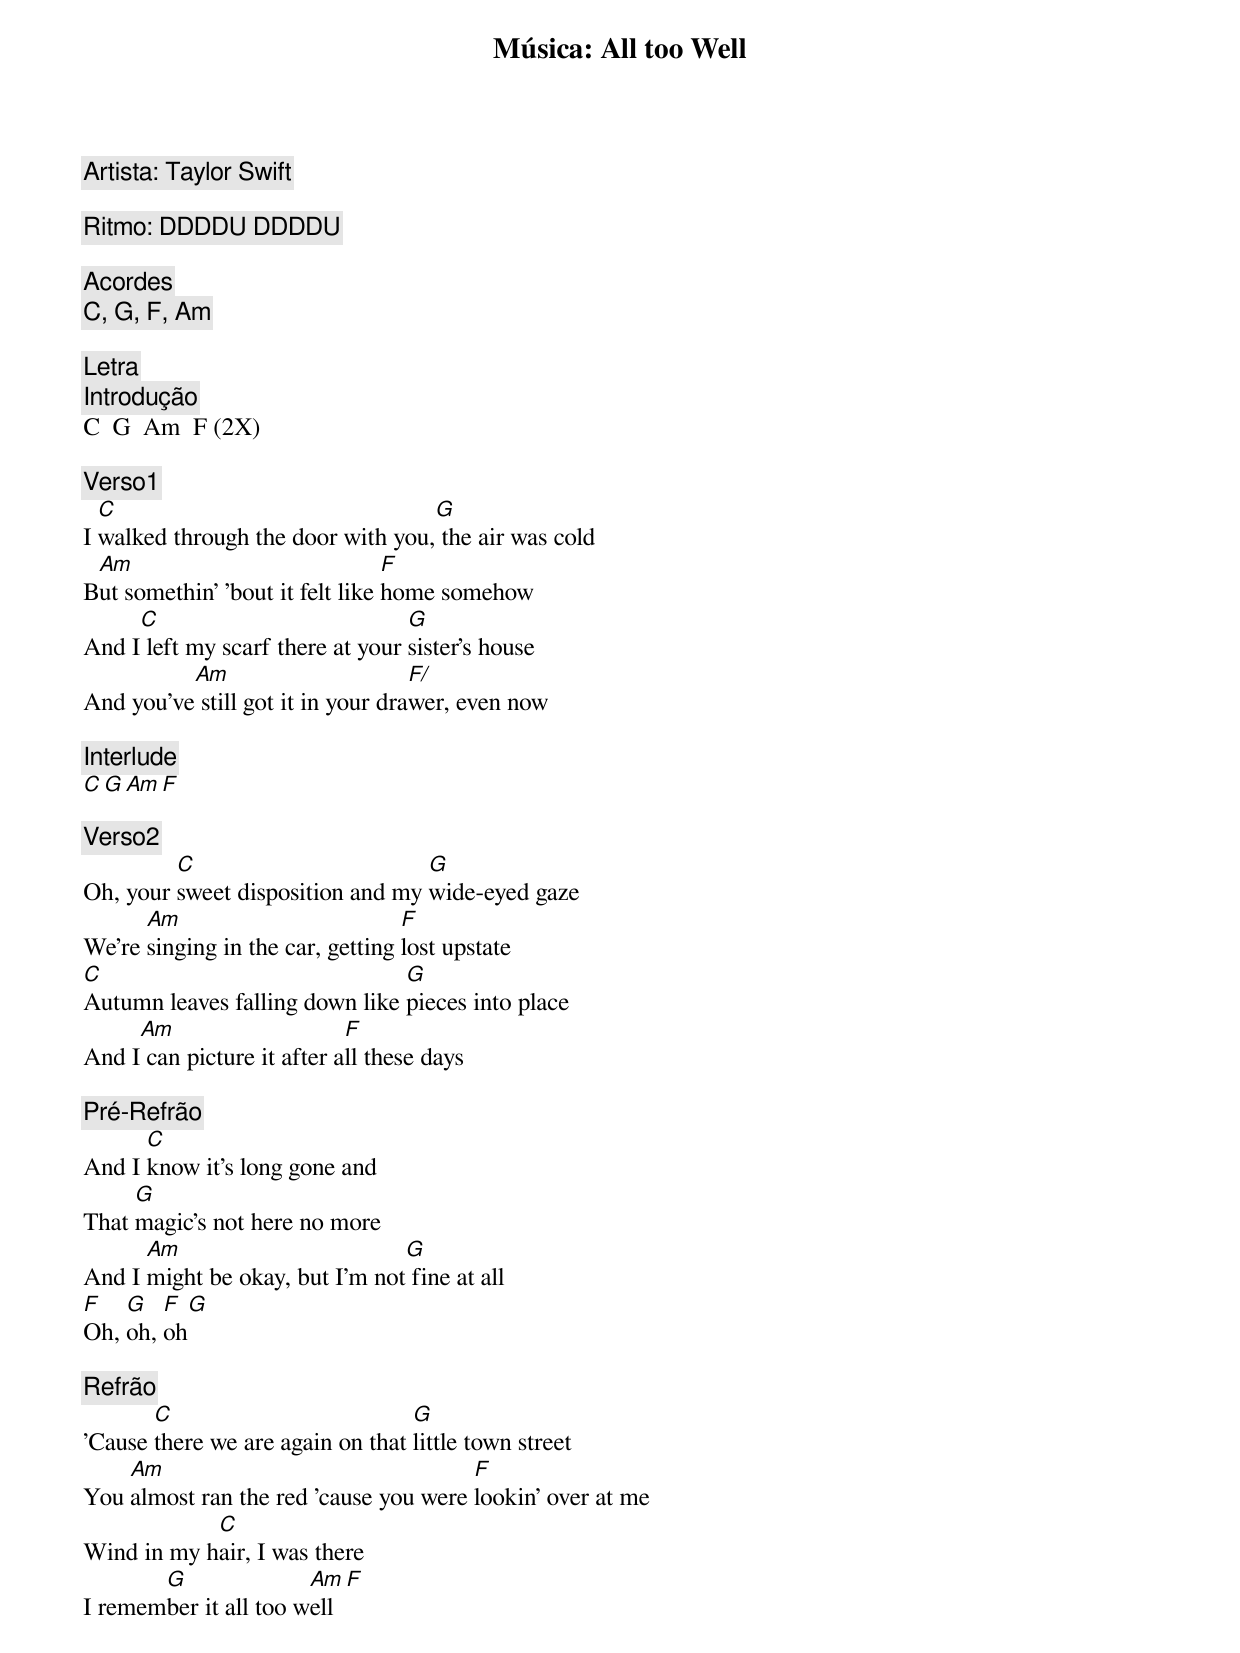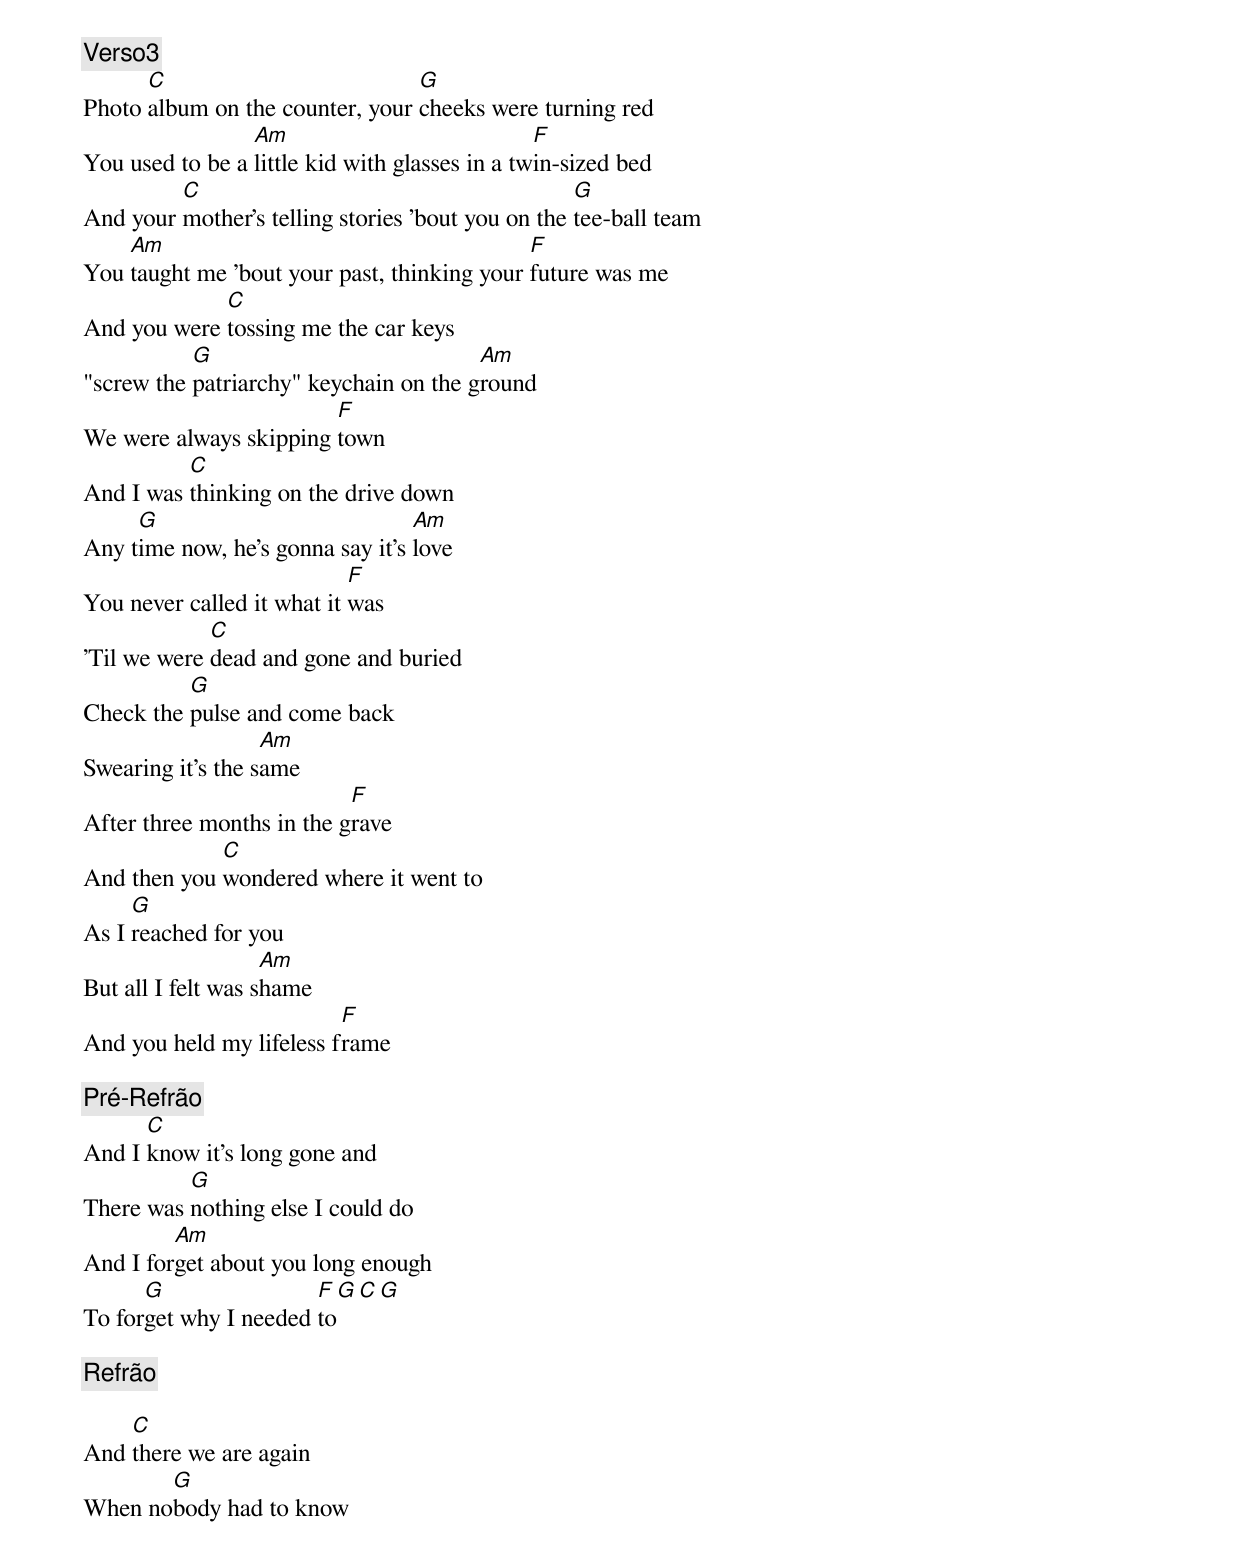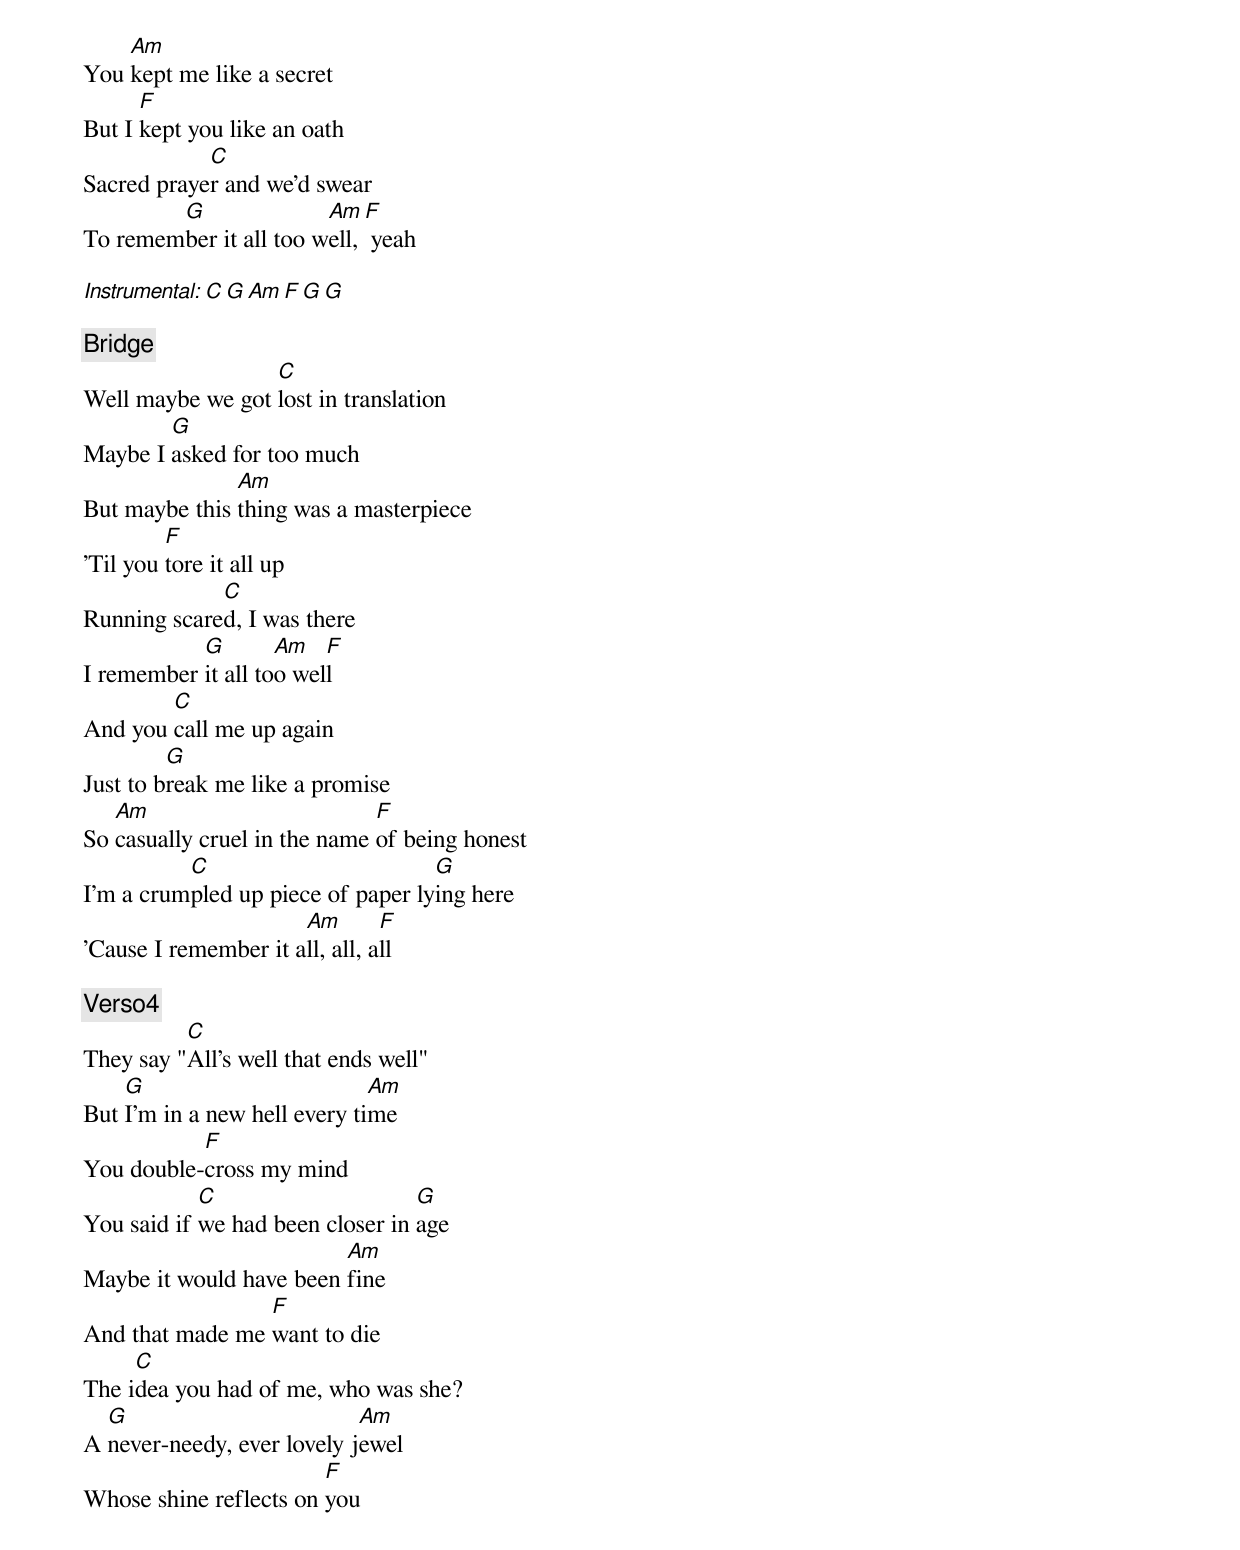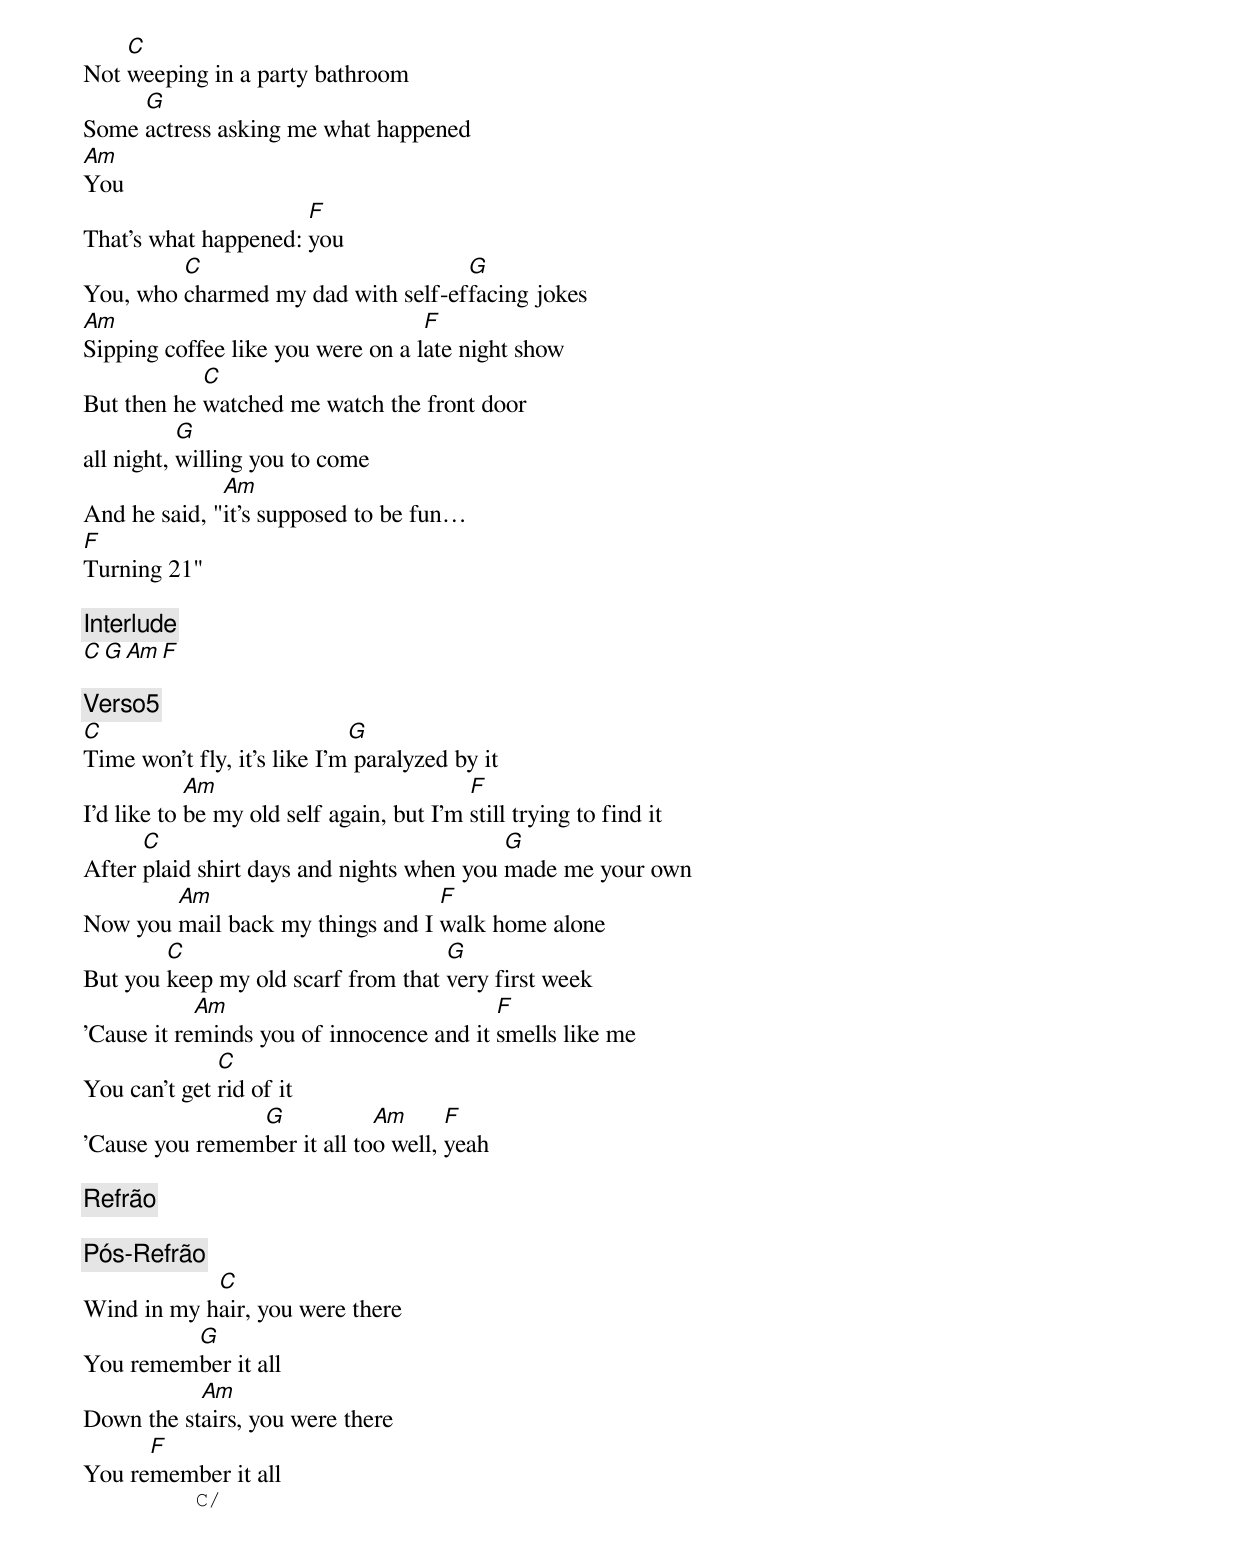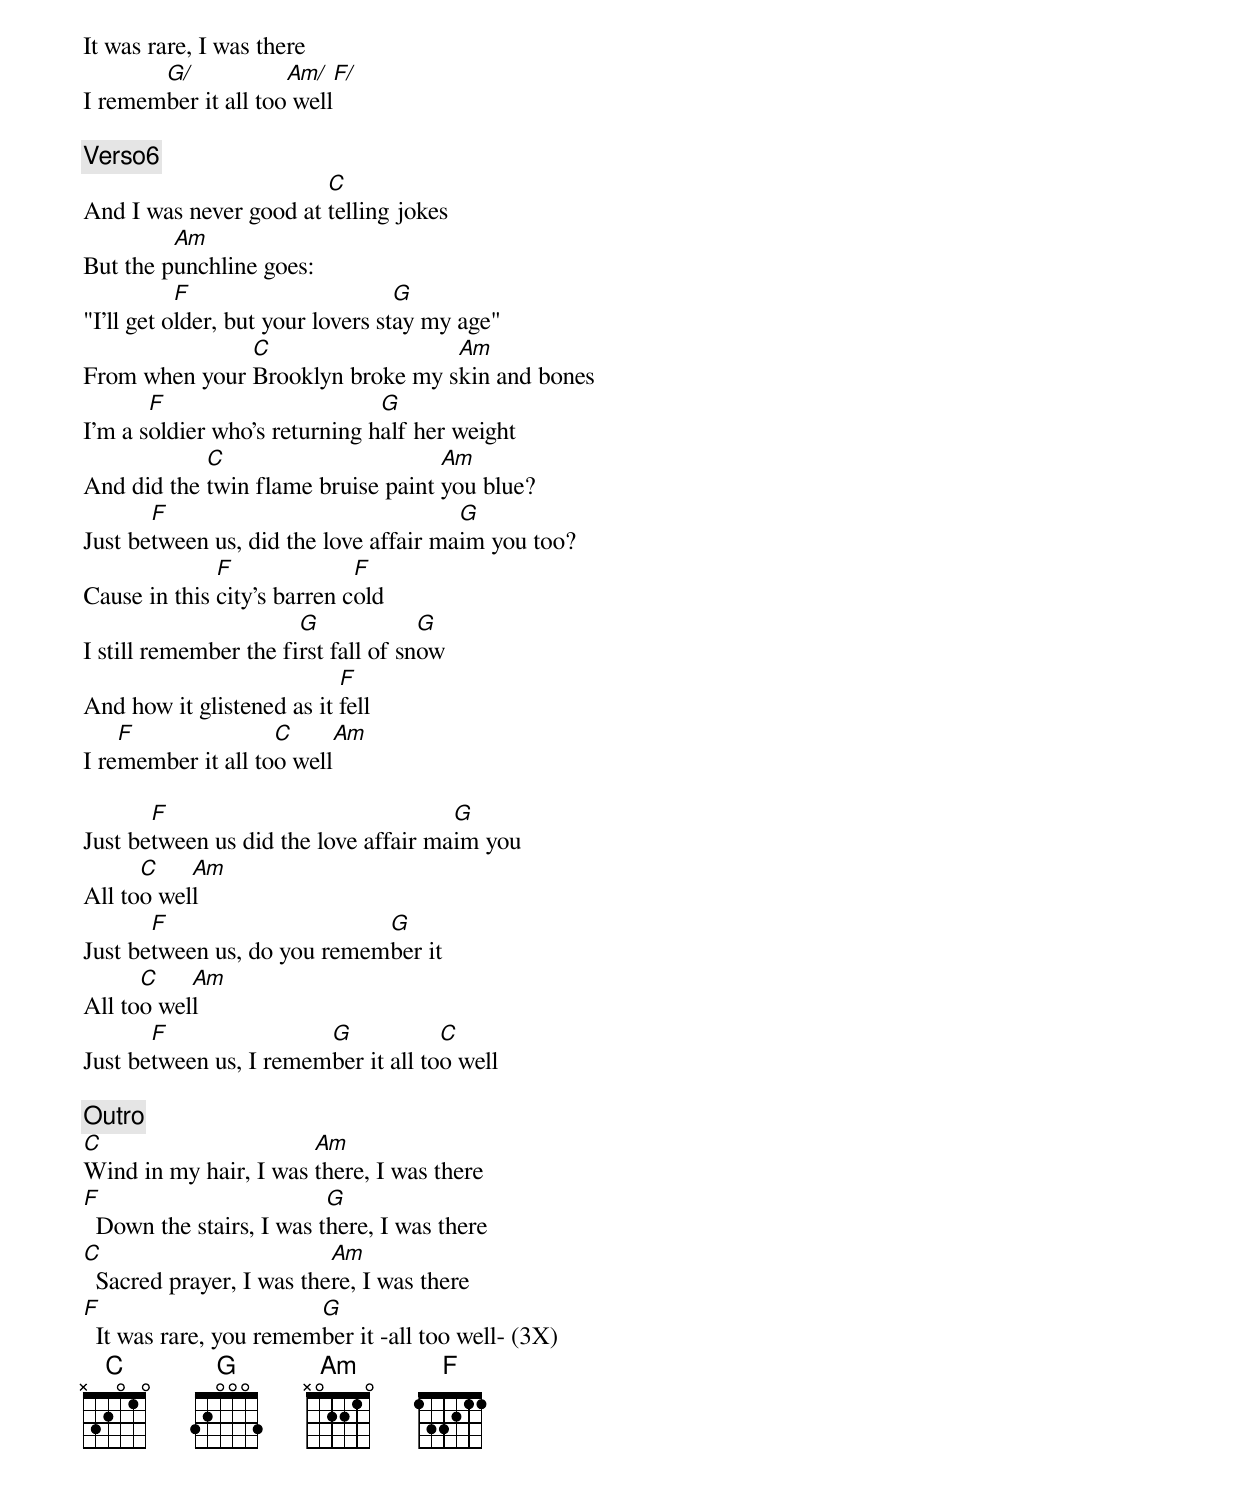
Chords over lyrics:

Música: All too Well

Artista: Taylor Swift

Ritmo: DDDDU DDDDU

[Acordes]
C, G, F, Am

[Letra]
[Introdução]
C  G  Am  F (2X)

[Verso1]
  C                                G
I walked through the door with you, the air was cold
 Am                              F
But somethin' 'bout it felt like home somehow
     C                            G
And I left my scarf there at your sister's house
          Am                       F/
And you've still got it in your drawer, even now

[Interlude]
C  G  Am  F

[Verso2]
         C                        G
Oh, your sweet disposition and my wide-eyed gaze
      Am                          F
We're singing in the car, getting lost upstate
C                               G
Autumn leaves falling down like pieces into place
     Am                     F
And I can picture it after all these days

[Pré-Refrão]
      C
And I know it's long gone and
     G
That magic's not here no more
      Am                        G
And I might be okay, but I'm not fine at all
F   G   F    G
Oh, oh, oh

[Refrão]
       C                          G
'Causе there we arе again on that little town street
    Am                                 F
You almost ran the red 'cause you were lookin' over at me
            C
Wind in my hair, I was there
       G               Am   F
I remember it all too well

[Verso3]
      C                          G
Photo album on the counter, your cheeks were turning red
                 Am                             F
You used to be a little kid with glasses in a twin-sized bed
         C                                         G
And your mother's telling stories 'bout you on the tee-ball team
    Am                                       F
You taught me 'bout your past, thinking your future was me
             C
And you were tossing me the car keys
           G                            Am
"screw the patriarchy" keychain on the ground
                        F
We were always skipping town
          C
And I was thinking on the drive down
     G                            Am
Any time now, he's gonna say it's love
                            F
You never called it what it was
             C
'Til we were dead and gone and buried
          G
Check the pulse and come back
                   Am
Swearing it's the same
                           F
After three months in the grave
             C
And then you wondered where it went to
     G
As I reached for you
                    Am
But all I felt was shame
                          F
And you held my lifeless frame

[Pré-Refrão]
      C
And I know it's long gone and
          G
There was nothing else I could do
         Am
And I forget about you long enough
      G                F  G  C  G
To forget why I needed to

[Refrão]

    C
And there we are again
       G
When nobody had to know
    Am
You kept me like a secret
      F
But I kept you like an oath
            C
Sacred prayer and we'd swear
        G               Am  F
To remember it all too well, yeah

Instrumental: C  G  Am  F  G  G

[Bridge]
                  C
Well maybe we got lost in translation
        G
Maybe I asked for too much
               Am
But maybe this thing was a masterpiece
         F
'Til you tore it all up
             C
Running scared, I was there
           G        Am   F
I remember it all too well
        C
And you call me up again
         G
Just to break me like a promise
   Am                         F
So casually cruel in the name of being honest
          C                        G
I'm a crumpled up piece of paper lying here
                      Am        F
'Cause I remember it all, all, all

[Verso4]
          C
They say "All's well that ends well"
    G                         Am
But I'm in a new hell every time
           F
You double-cross my mind
            C                     G
You said if we had been closer in age
                         Am
Maybe it would have been fine
                 F
And that made me want to die
     C
The idea you had of me, who was she?
  G                         Am
A never-needy, ever lovely jewel
                        F
Whose shine reflects on you
    C
Not weeping in a party bathroom
     G
Some actress asking me what happened
Am
You
                      F
That's what happened: you
         C                          G
You, who charmed my dad with self-effacing jokes
Am                                 F
Sipping coffee like you were on a late night show
            C
But then he watched me watch the front door
           G
all night, willing you to come
              Am
And he said, "it's supposed to be fun…
F
Turning 21"

[Interlude]
C  G  Am  F

[Verso5]
C                            G
Time won't fly, it's like I'm paralyzed by it
            Am                            F
I'd like to be my old self again, but I'm still trying to find it
      C                                    G
After plaid shirt days and nights when you made me your own
        Am                        F
Now you mail back my things and I walk home alone
        C                           G
But you keep my old scarf from that very first week
            Am                            F
'Cause it reminds you of innocence and it smells like me
              C
You can't get rid of it
                G            Am      F
'Cause you remember it all too well, yeah

[Refrão]

[Pós-Refrão]
            C
Wind in my hair, you were there
         G
You remember it all
           Am
Down the stairs, you were there
      F
You remember it all
         C/
It was rare, I was there
       G/            Am/     F/
I remember it all too well

[Verso6]
                        C
And I was never good at telling jokes
         Am
But the punchline goes:
           F                       G
"I'll get older, but your lovers stay my age"
               C                  Am
From when your Brooklyn broke my skin and bones
       F                       G
I'm a soldier who's returning half her weight
            C                       Am
And did the twin flame bruise paint you blue?
       F                               G
Just between us, did the love affair maim you too?
              F              F
Cause in this city's barren cold
                       G             G
I still remember the first fall of snow
                           F
And how it glistened as it fell
    F               C       Am
I remember it all too well

       F                              G
Just between us did the love affair maim you
      C    Am
All too well
       F                     G
Just between us, do you remember it
      C    Am
All too well
       F                G            C
Just between us, I remember it all too well

[Outro]
C                      Am
Wind in my hair, I was there, I was there
F                         G
  Down the stairs, I was there, I was there
C                         Am
  Sacred prayer, I was there, I was there
F                       G
  It was rare, you remember it -all too well- (3X)
